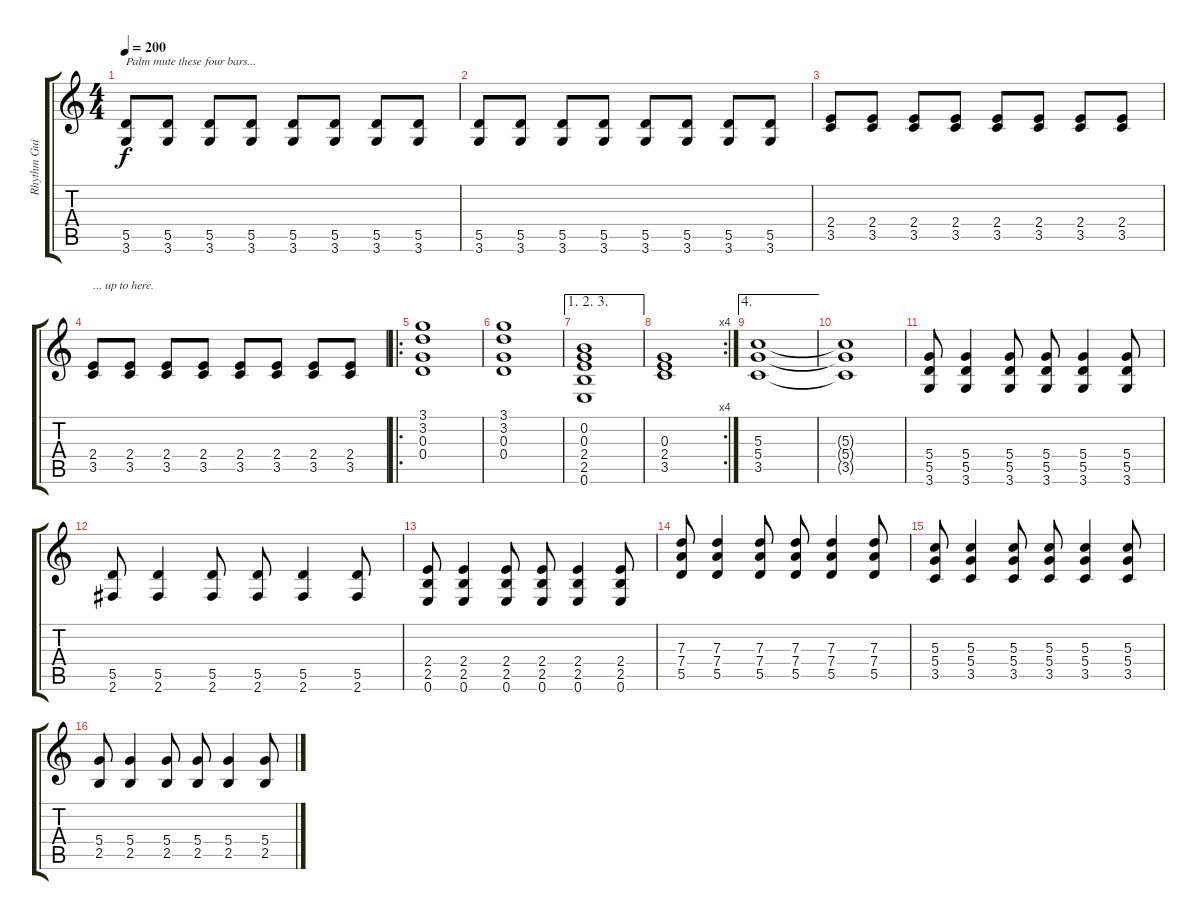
\track ("Rhythm Guitar" "Rhythm Gui") {instrument overdrivenguitar}
\staff {score tabs}
\tuning (E4 B3 G3 D3 A2 E2) {hide}
\ts (4 4)
\tempo 200
\clef g2
\ks c
(5.5 3.6).8{txt "Palm mute these four bars..." dy f} (5.5 3.6).8 (5.5 3.6).8 (5.5 3.6).8 (5.5 3.6).8 (5.5 3.6).8 (5.5 3.6).8 (5.5 3.6).8 |
(5.5 3.6).8 (5.5 3.6).8 (5.5 3.6).8 (5.5 3.6).8 (5.5 3.6).8 (5.5 3.6).8 (5.5 3.6).8 (5.5 3.6).8 |
(2.4 3.5).8 (2.4 3.5).8 (2.4 3.5).8 (2.4 3.5).8 (2.4 3.5).8 (2.4 3.5).8 (2.4 3.5).8 (2.4 3.5).8 |
(2.4 3.5).8{txt "... up to here."} (2.4 3.5).8 (2.4 3.5).8 (2.4 3.5).8 (2.4 3.5).8 (2.4 3.5).8 (2.4 3.5).8 (2.4 3.5).8 |
\ro
(3.1 3.2 0.3 0.4).1 |
(3.1 3.2 0.3 0.4).1 |
\ae (1 2 3)
(0.2 0.3 2.4 2.5 0.6).1 |
\rc 4
(0.3 2.4 3.5).1 |
\ae 4
(5.3 5.4 3.5).1 |
(5.3{t} 5.4{t} 3.5{t}).1 |
(5.4 5.5 3.6).8 (5.4 5.5 3.6).4 (5.4 5.5 3.6).8 (5.4 5.5 3.6).8 (5.4 5.5 3.6).4 (5.4 5.5 3.6).8 |
(5.5 2.6).8 (5.5 2.6).4 (5.5 2.6).8 (5.5 2.6).8 (5.5 2.6).4 (5.5 2.6).8 |
(2.4 2.5 0.6).8 (2.4 2.5 0.6).4 (2.4 2.5 0.6).8 (2.4 2.5 0.6).8 (2.4 2.5 0.6).4 (2.4 2.5 0.6).8 |
(7.3 7.4 5.5).8 (7.3 7.4 5.5).4 (7.3 7.4 5.5).8 (7.3 7.4 5.5).8 (7.3 7.4 5.5).4 (7.3 7.4 5.5).8 |
(5.3 5.4 3.5).8 (5.3 5.4 3.5).4 (5.3 5.4 3.5).8 (5.3 5.4 3.5).8 (5.3 5.4 3.5).4 (5.3 5.4 3.5).8 |
(5.4 2.5).8 (5.4 2.5).4 (5.4 2.5).8 (5.4 2.5).8 (5.4 2.5).4 (5.4 2.5).8
